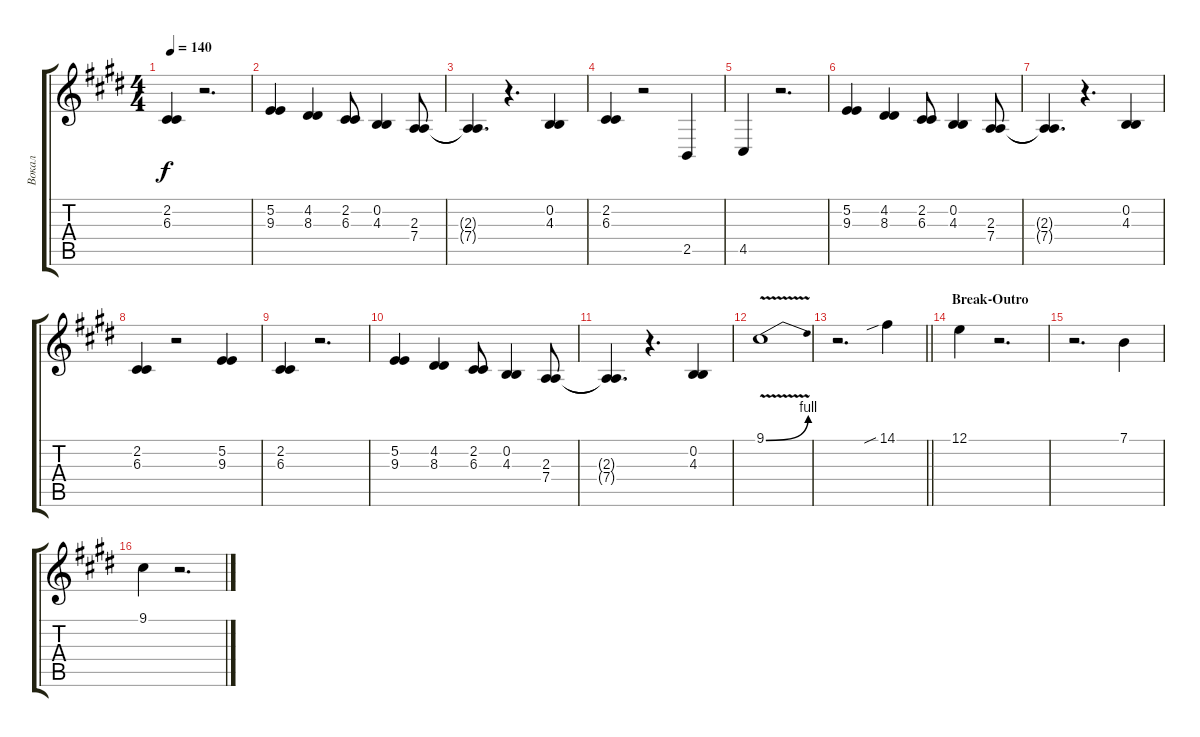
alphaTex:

\track ("Вокал" "Вокал") {instrument trumpet}
\staff {score tabs}
\tuning (E4 B3 G3 D3 A2 E2) {hide}
\ts (4 4)
\tempo 140
\clef g2
\ks c#minor
(2.2 6.3).4{dy f} r.2{d} |
(5.2 9.3).4 (4.2 8.3).4 (2.2 6.3).8 (0.2 4.3).4 (2.3 7.4).8 |
(2.3{t} 7.4{t}).4{d} r.4{d} (0.2 4.3).4 |
(2.2 6.3).4 r.2 2.5.4 |
4.5.4 r.2{d} |
(5.2 9.3).4 (4.2 8.3).4 (2.2 6.3).8 (0.2 4.3).4 (2.3 7.4).8 |
(2.3{t} 7.4{t}).4{d} r.4{d} (0.2 4.3).4 |
(2.2 6.3).4 r.2 (5.2 9.3).4 |
(2.2 6.3).4 r.2{d} |
(5.2 9.3).4 (4.2 8.3).4 (2.2 6.3).8 (0.2 4.3).4 (2.3 7.4).8 |
(2.3{t} 7.4{t}).4{d} r.4{d} (0.2 4.3).4 |
9.1{be (bend 0 0 60 4) v}.1 |
\barLineRight lightlight
r.2{d} 14.1{sib}.4 |
\section ("" "Break-Outro")
12.1.4 r.2{d} |
r.2{d} 7.1.4 |
9.1.4 r.2{d}
